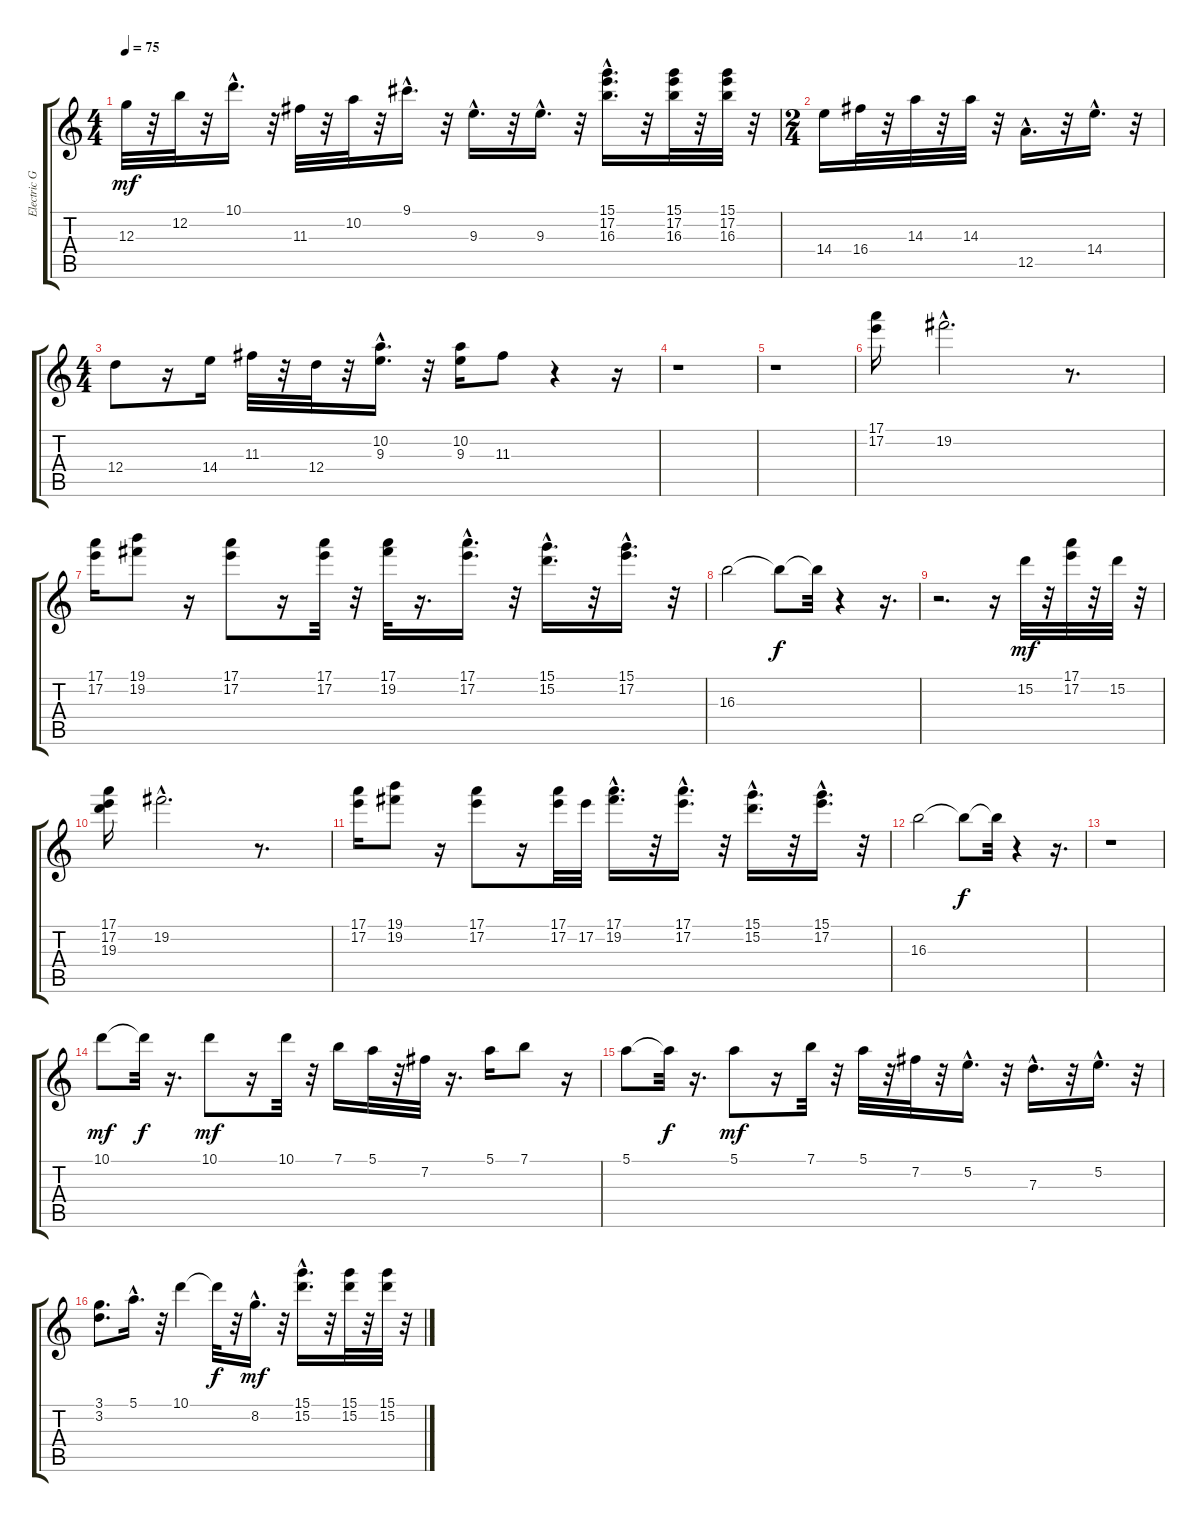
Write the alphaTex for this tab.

\track ("Electric Guitar 3" "Electric G") {instrument overdrivenguitar}
\staff {score tabs}
\tuning (E4 B3 G3 D3 A2 E2) {hide}
\ts (4 4)
\tempo 75
\clef g2
\ks c
12.3.32{dy mf} r.32 12.2.32 r.32 10.1{hac}.16{d} r.32 11.3.32 r.32 10.2.32 r.32 9.1{hac}.16{d} r.32 9.3{hac}.16{d} r.32 9.3{hac}.16{d} r.32 (15.1{hac} 17.2{hac} 16.3{hac}).16{d} r.32 (15.1 17.2 16.3).32 r.32 (15.1 17.2 16.3).32 r.32 |
\ts (2 4)
14.4.16 16.4.32 r.32 14.3.32 r.32 14.3.32 r.32 12.5{hac}.16{d} r.32 14.4{hac}.16{d} r.32 |
\ts (4 4)
12.4.8 r.16 14.4.16 11.3.32 r.32 12.4.32 r.32 (10.2{hac} 9.3{hac}).16{d} r.32 (10.2 9.3).16 11.3.8 r.4 r.16 |
r.1 |
r.1 |
(17.1 17.2).16 19.2{hac}.2{d} r.8{d} |
(17.1 17.2).16 (19.1 19.2).8 r.16 (17.1 17.2).8 r.16 (17.1 17.2).32 r.32 (17.1 19.2).32 r.16{d} (17.1{hac} 17.2{hac}).16{d} r.32 (15.1{hac} 15.2{hac}).16{d} r.32 (15.1{hac} 17.2{hac}).16{d} r.32 |
16.3.2 16.3{t}.8{dy f} 16.3{t}.32 r.4 r.16{d} |
r.2{d} r.16 15.2.32{dy mf} r.32 (17.1 17.2).32 r.32 15.2.32 r.32 |
(17.1 17.2 19.3).16 19.2{hac}.2{d} r.8{d} |
(17.1 17.2).16 (19.1 19.2).8 r.16 (17.1 17.2).8 r.16 (17.1 17.2).32 17.2.32 (17.1{hac} 19.2{hac}).16{d} r.32 (17.1{hac} 17.2{hac}).16{d} r.32 (15.1{hac} 15.2{hac}).16{d} r.32 (15.1{hac} 17.2{hac}).16{d} r.32 |
16.3.2 16.3{t}.8{dy f} 16.3{t}.32 r.4 r.16{d} |
r.1 |
10.1.8{dy mf} 10.1{t}.32{dy f} r.16{d} 10.1.8{dy mf} r.16 10.1.32 r.32 7.1.16 5.1.32 r.32 7.2.32 r.16{d} 5.1.16 7.1.8 r.16 |
5.1.8 5.1{t}.32{dy f} r.16{d} 5.1.8{dy mf} r.16 7.1.32 r.32 5.1.32 r.32 7.2.32 r.32 5.2{hac}.16{d} r.32 7.3{hac}.16{d} r.32 5.2{hac}.16{d} r.32 |
(3.1 3.2).8{d} 5.1{hac}.16{d} r.32 10.1.4 10.1{t}.32{dy f} r.32 8.2{hac}.16{d dy mf} r.32 (15.1{hac} 15.2{hac}).16{d} r.32 (15.1 15.2).32 r.32 (15.1 15.2).32 r.32
